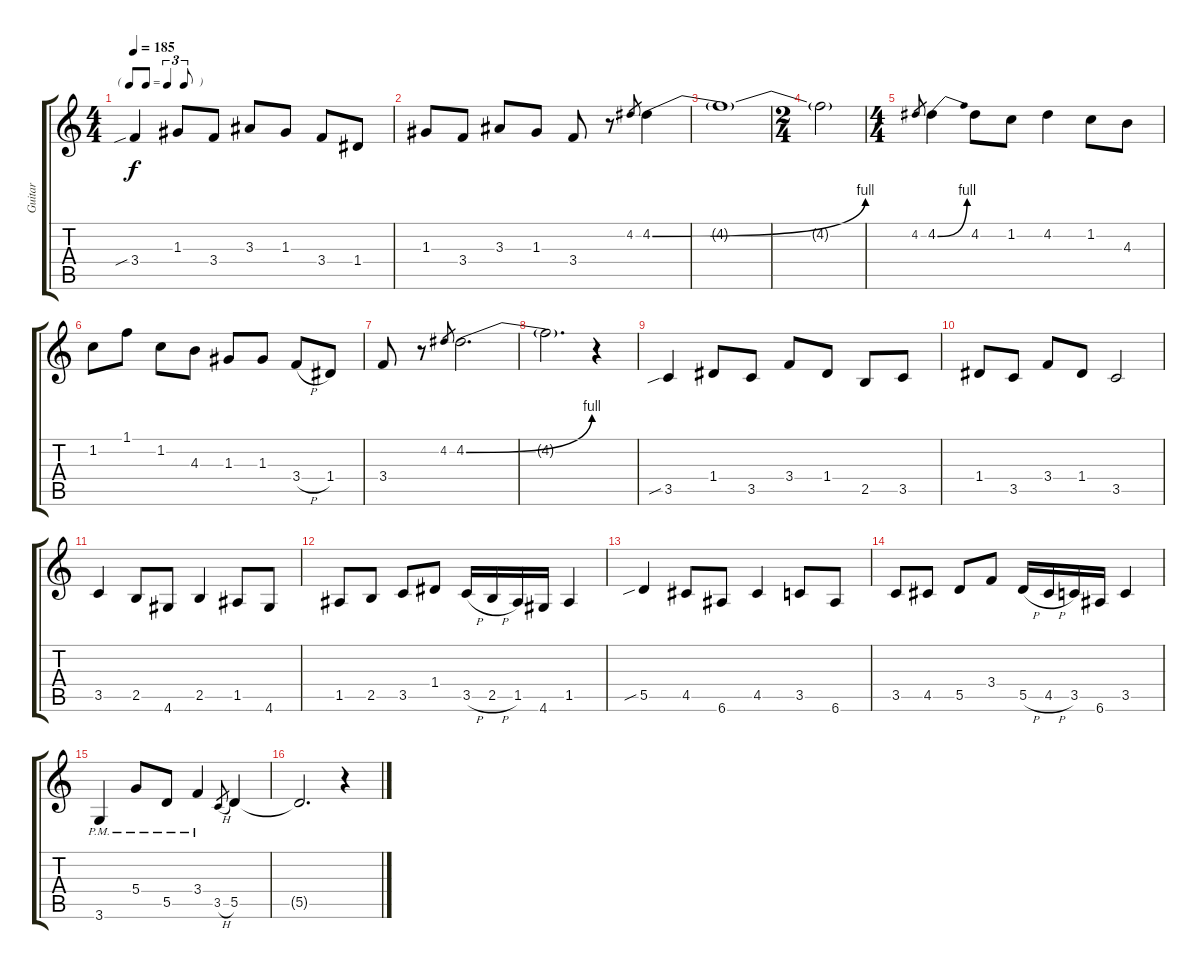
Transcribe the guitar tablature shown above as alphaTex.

\track ("Guitar" "Guitar") {instrument overdrivenguitar}
\staff {score tabs}
\tuning (E4 B3 G3 D3 A2 E2) {hide}
\ts (4 4)
\tf triplet8th
\tempo 185
\clef g2
\ks c
3.4{sib}.4{dy f volume 14} 1.3.8 3.4.8 3.3.8 1.3.8 3.4.8 1.4.8 |
1.3.8 3.4.8 3.3.8 1.3.8 3.4.8 r.8 4.2.8{gr} 4.2{be (bend 0 0 60 4)}.4 |
4.2{t}.1 |
\ts (2 4)
4.2{t}.2 |
\ts (4 4)
4.2.8{gr} 4.2{be (bend 0 0 60 4)}.4 4.2.8 1.2.8 4.2.4 1.2.8 4.3.8 |
1.2.8 1.1.8 1.2.8 4.3.8 1.3.8 1.3.8 3.4{h}.8 1.4.8 |
3.4.8 r.8 4.2.8{gr} 4.2{be (bend 0 0 60 4)}.2{d} |
4.2{t}.2{d} r.4 |
3.5{sib}.4 1.4.8 3.5.8 3.4.8 1.4.8 2.5.8 3.5.8 |
1.4.8 3.5.8 3.4.8 1.4.8 3.5.2 |
3.5.4 2.5.8 4.6.8 2.5.4 1.5.8 4.6.8 |
1.5.8 2.5.8 3.5.8 1.4.8 3.5{h}.16 2.5{h}.16 1.5.16 4.6.16 1.5.4 |
5.5{sib}.4 4.5.8 6.6.8 4.5.4 3.5.8 6.6.8 |
3.5.8 4.5.8 5.5.8 3.4.8 5.5{h}.16 4.5{h}.16 3.5.16 6.6.16 3.5.4 |
3.6{pm}.4 5.4{pm}.8 5.5{pm}.8 3.4{pm}.4 3.5{h}.8{gr} 5.5.4 |
5.5{t}.2{d} r.4
